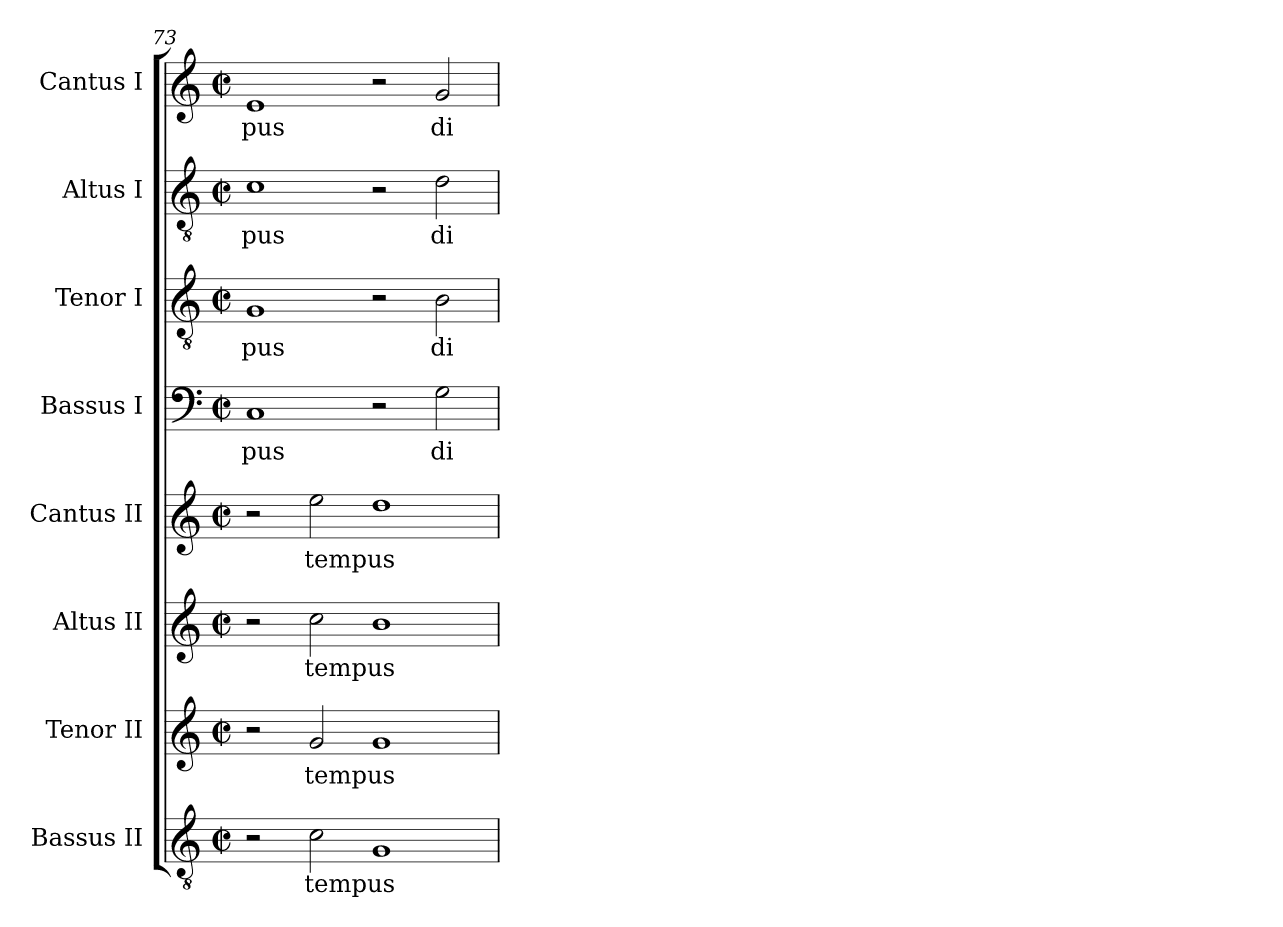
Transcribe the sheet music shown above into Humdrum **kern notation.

**kern	**text	**kern	**text	**kern	**text	**kern	**text	**kern	**text	**kern	**text	**kern	**text	**kern	**text
*part8	*part8	*part7	*part7	*part6	*part6	*part5	*part5	*part4	*part4	*part3	*part3	*part2	*part2	*part1	*part1
*staff8	*staff8	*staff7	*staff7	*staff6	*staff6	*staff5	*staff5	*staff4	*staff4	*staff3	*staff3	*staff2	*staff2	*staff1	*staff1
*I"Bassus II	*	*I"Tenor II	*	*I"Altus II	*	*I"Cantus II	*	*I"Bassus I	*	*I"Tenor I	*	*I"Altus I	*	*I"Cantus I	*
*clefGv2	*	*clefG2	*	*clefG2	*	*clefG2	*	*clefF4	*	*clefGv2	*	*clefGv2	*	*clefG2	*
*	*	*	*	*	*	*k[]	*	*	*	*	*	*	*	*	*
*	*	*	*	*	*	*C:	*	*	*	*	*	*	*	*	*
*M2/2	*	*M2/2	*	*M2/2	*	*M2/2	*	*M2/2	*	*M2/2	*	*M2/2	*	*M2/2	*
*met(c|)	*	*met(c|)	*	*met(c|)	*	*met(c|)	*	*met(c|)	*	*met(c|)	*	*met(c|)	*	*met(c|)	*
=73	=73	=73	=73	=73	=73	=73	=73	=73	=73	=73	=73	=73	=73	=73	=73
!	!	!	!	!	!	!	!	!	!LO:LY:b:cj	!	!LO:LY:b:cj	!	!LO:LY:b:cj	!	!LO:LY:b:cj
2r	.	2r	.	2r	.	2r	.	1C	-pus	1G	pus	1c	-pus	1e	pus
!	!LO:LY:b:cj	!	!LO:LY:b:cj	!	!LO:LY:b:cj	!	!LO:LY:b:cj	!	!	!	!	!	!	!	!
2c\	tempus	2g/	tempus	2cc\	tempus	2ee\	tempus	.	.	.	.	.	.	.	.
1G	.	1g	.	1b	.	1dd	.	2r	.	2r	.	2r	.	2r	.
!	!	!	!	!	!	!	!	!	!LO:LY:b:cj	!	!LO:LY:b:cj	!	!LO:LY:b:cj	!	!LO:LY:b:cj
.	.	.	.	.	.	.	.	2G\	di-	2B\	di	2d\	di-	2g/	di
=	=	=	=	=	=	=	=	=	=	=	=	=	=	=	=
*-	*-	*-	*-	*-	*-	*-	*-	*-	*-	*-	*-	*-	*-	*-	*-
